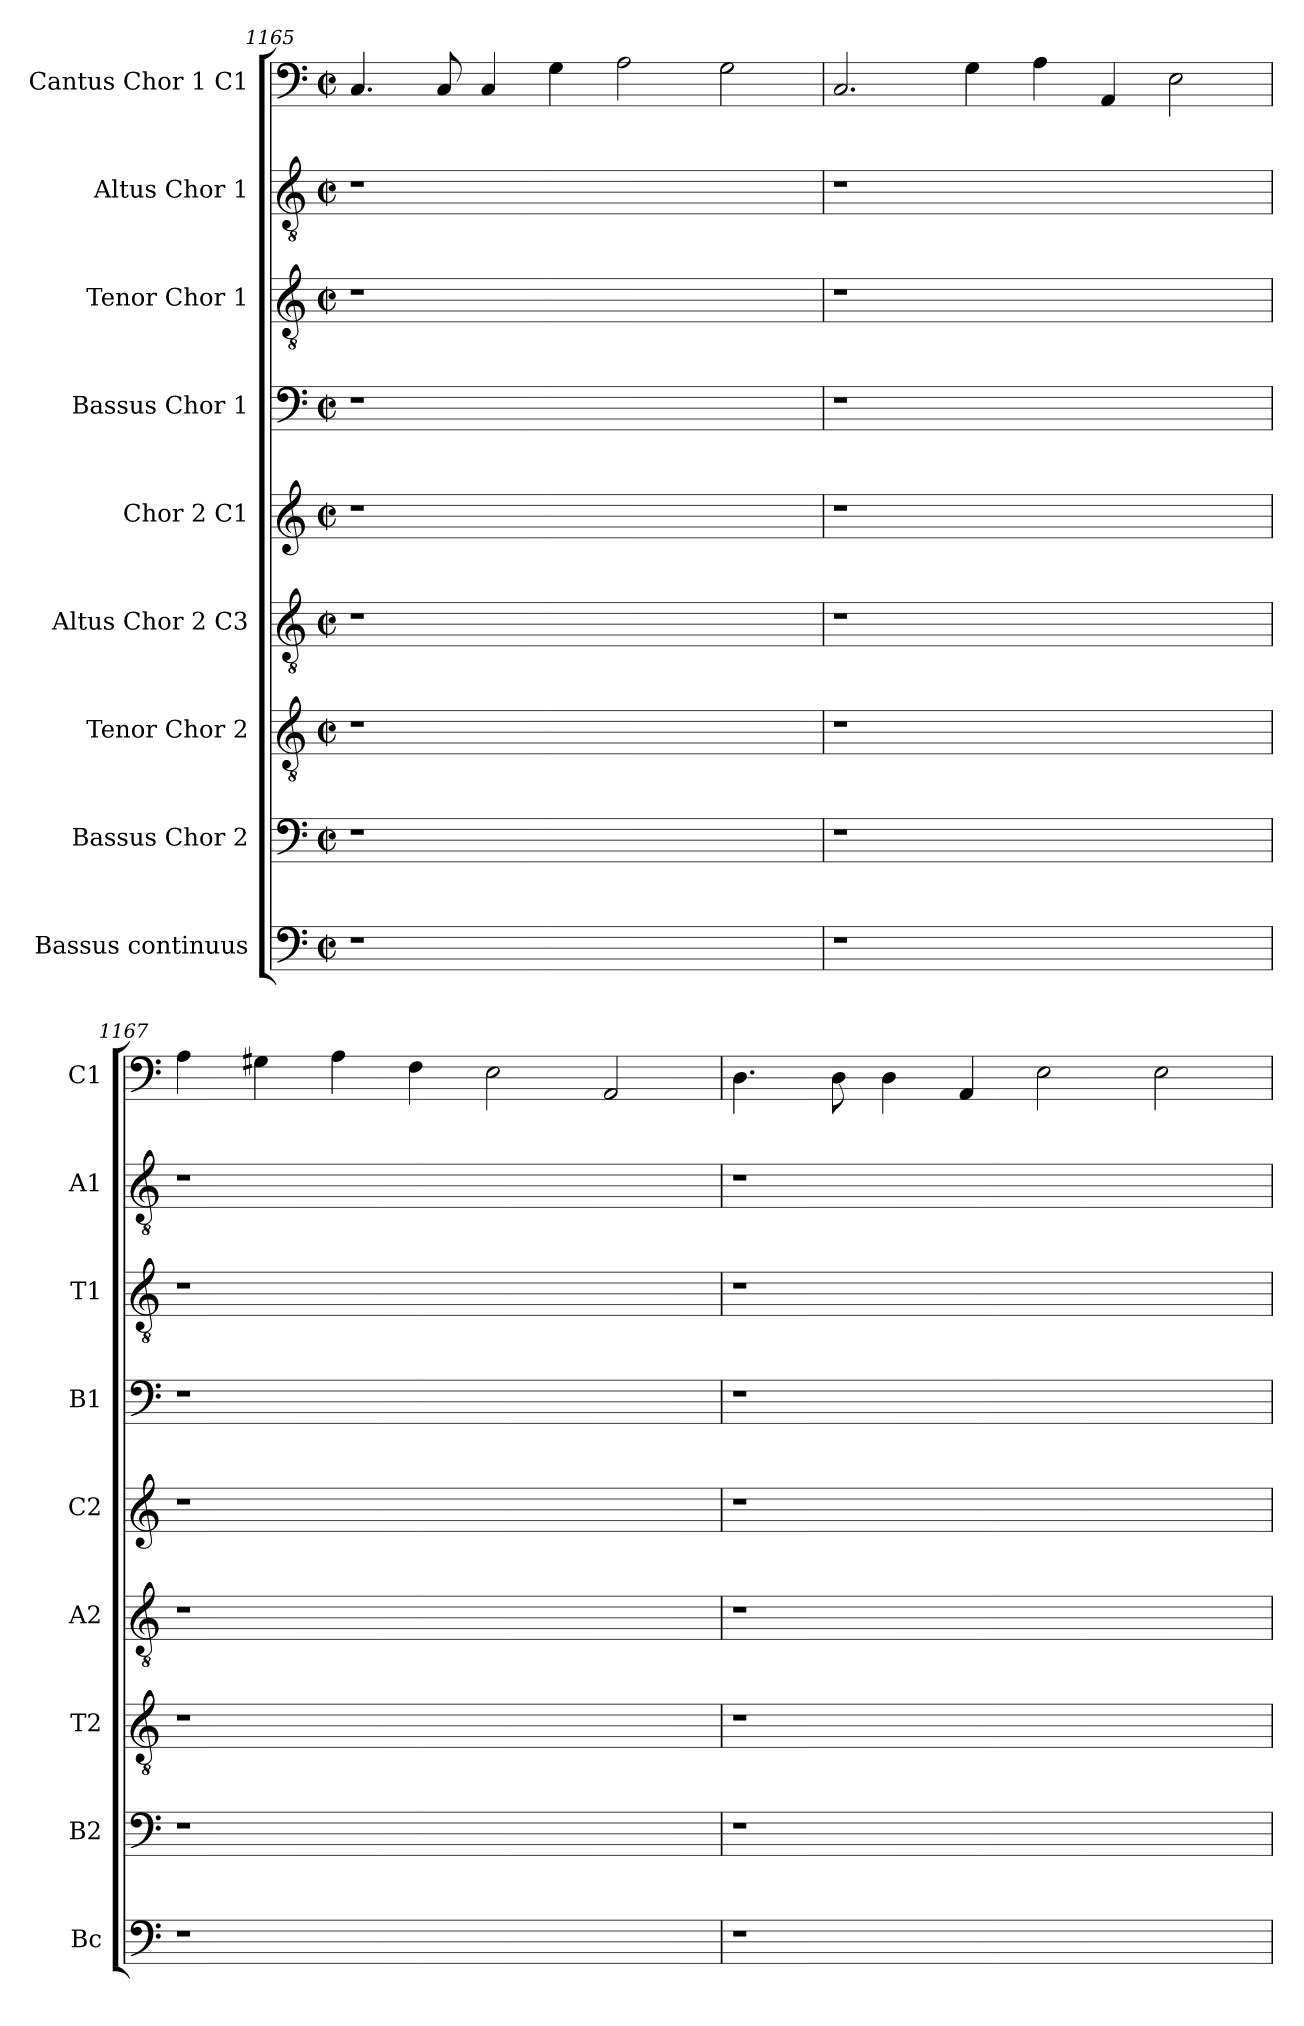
**kern	**kern	**kern	**kern	**kern	**kern	**kern	**kern	**kern
*part9	*part8	*part7	*part6	*part5	*part4	*part3	*part2	*part1
*staff9	*staff8	*staff7	*staff6	*staff5	*staff4	*staff3	*staff2	*staff1
*I"Bassus continuus	*I"Bassus Chor 2	*I"Tenor Chor 2	*I"Altus Chor 2 C3	*I"Chor 2 C1	*I"Bassus Chor 1	*I"Tenor Chor 1	*I"Altus Chor 1	*I"Cantus Chor 1 C1
*I'Bc	*I'B2	*I'T2	*I'A2	*I'C2	*I'B1	*I'T1	*I'A1	*I'C1
*clefF4	*clefF4	*clefGv2	*clefGv2	*clefG2	*clefF4	*clefGv2	*clefGv2	*clefF4
*ITrd7c12	*	*	*	*	*	*	*	*
*k[]	*k[]	*k[]	*k[]	*k[]	*k[]	*k[]	*k[]	*k[]
*C:	*C:	*C:	*C:	*C:	*C:	*C:	*C:	*C:
*M2/2	*M2/2	*M2/2	*M2/2	*M2/2	*M2/2	*M2/2	*M2/2	*M2/2
*met(c|)	*met(c|)	*met(c|)	*met(c|)	*met(c|)	*met(c|)	*met(c|)	*met(c|)	*met(c|)
=1165	=1165	=1165	=1165	=1165	=1165	=1165	=1165	=1165
1r	1r	1r	1r	1r	1r	1r	1r	4.C/
.	.	.	.	.	.	.	.	8C/
.	.	.	.	.	.	.	.	4C/
.	.	.	.	.	.	.	.	4G\
1ryy	1ryy	1ryy	1ryy	1ryy	1ryy	1ryy	1ryy	2A\
.	.	.	.	.	.	.	.	2G\
!!LO:LB:g=z
=1166	=1166	=1166	=1166	=1166	=1166	=1166	=1166	=1166
1r	1r	1r	1r	1r	1r	1r	1r	2.C/
.	.	.	.	.	.	.	.	4G\
1ryy	1ryy	1ryy	1ryy	1ryy	1ryy	1ryy	1ryy	4A\
.	.	.	.	.	.	.	.	4AA/
.	.	.	.	.	.	.	.	2E\
=1167	=1167	=1167	=1167	=1167	=1167	=1167	=1167	=1167
1r	1r	1r	1r	1r	1r	1r	1r	4A\
.	.	.	.	.	.	.	.	4G#X\
.	.	.	.	.	.	.	.	4A\
.	.	.	.	.	.	.	.	4F\
1ryy	1ryy	1ryy	1ryy	1ryy	1ryy	1ryy	1ryy	2E\
.	.	.	.	.	.	.	.	2AA/
=1168	=1168	=1168	=1168	=1168	=1168	=1168	=1168	=1168
1r	1r	1r	1r	1r	1r	1r	1r	4.D\
.	.	.	.	.	.	.	.	8D\
.	.	.	.	.	.	.	.	4D\
.	.	.	.	.	.	.	.	4AA/
1ryy	1ryy	1ryy	1ryy	1ryy	1ryy	1ryy	1ryy	2E\
.	.	.	.	.	.	.	.	2E\
=	=	=	=	=	=	=	=	=
*-	*-	*-	*-	*-	*-	*-	*-	*-
